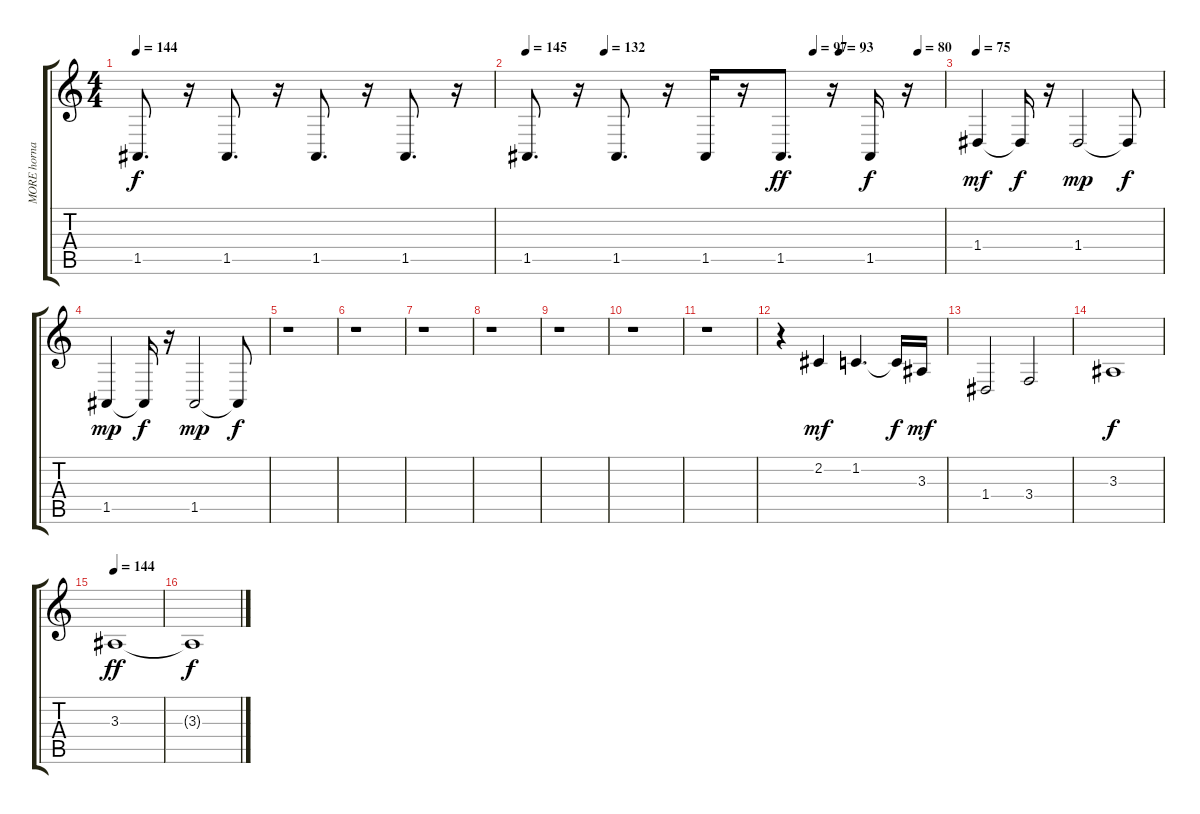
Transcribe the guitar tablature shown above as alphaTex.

\track ("MORE hornage" "MORE horna") {instrument frenchhorn}
\staff {score tabs}
\tuning (E4 B3 G3 D3 A2 E2) {hide}
\ts (4 4)
\tempo 144
\clef g2
\ks c
1.5.8{d dy f} r.16 1.5.8{d} r.16 1.5.8{d} r.16 1.5.8{d} r.16 |
\tempo 145
\tempo (132 0.1875)
\tempo (97 0.6875)
\tempo (93 0.75)
\tempo (80 0.9375)
1.5.8{d} r.16 1.5.8{d} r.16 1.5.16 r.16 1.5.8{d dy ff} r.16 1.5.16{dy f} r.16 |
\tempo 75
1.4.4{dy mf} 1.4{t}.16{dy f} r.16 1.4.2{dy mp} 1.4{t}.8{dy f} |
1.5.4{dy mp} 1.5{t}.16{dy f} r.16 1.5.2{dy mp} 1.5{t}.8{dy f} |
r.1 |
r.1 |
r.1 |
r.1 |
r.1 |
r.1 |
r.1 |
r.4 2.2.4{dy mf} 1.2.4{d} 1.2{t}.16{dy f} 3.3.16{dy mf} |
1.4.2 3.4.2 |
3.3.1{dy f} |
\tempo 144
3.3.1{dy ff} |
3.3{t}.1{dy f}
